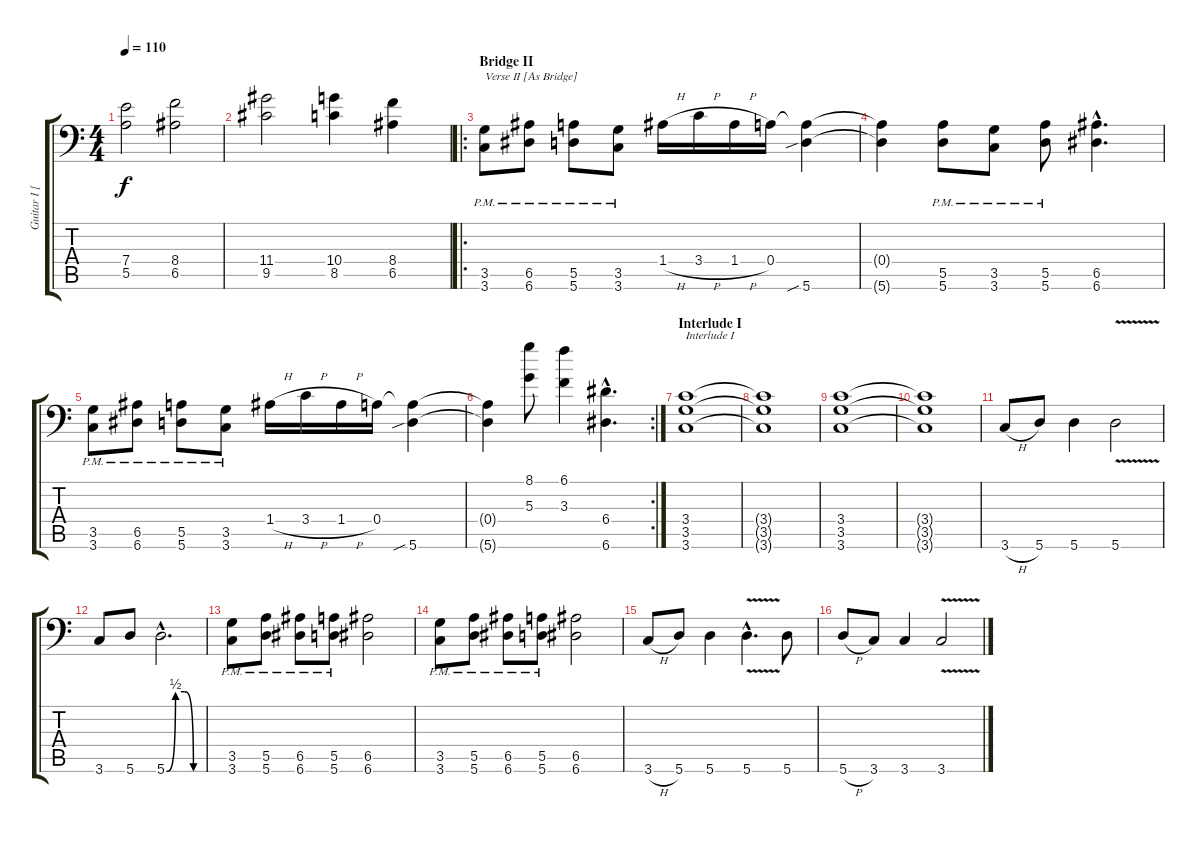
\track ("Guitar I [Karl Sanders]" "Guitar I [") {instrument distortionguitar}
\staff {score tabs}
\tuning (B3 Gb3 D3 A2 E2 A1) {hide}
\ts (4 4)
\tempo 110
\clef f4
\ks c
(7.4 5.5).2{dy f} (8.4 6.5).2 |
(11.4 9.5).2 (10.4 8.5).4 (8.4 6.5).4 |
\ro
\section ("" "Bridge II")
(3.5{pm} 3.6{pm}).8{txt "Verse II [As Bridge]"} (6.5{pm} 6.6{pm}).8 (5.5{pm} 5.6{pm}).8 (3.5{pm} 3.6{pm}).8 1.4{h}.16 3.4{h}.16 1.4{h}.16 0.4.16 (0.4{t} 5.6{sib}).4 |
(0.4{t} 5.6{t}).4 (5.5{pm} 5.6{pm}).8 (3.5{pm} 3.6{pm}).8 (5.5{pm} 5.6{pm}).8 (6.5{hac} 6.6{hac}).4{d} |
(3.5{pm} 3.6{pm}).8 (6.5{pm} 6.6{pm}).8 (5.5{pm} 5.6{pm}).8 (3.5{pm} 3.6{pm}).8 1.4{h}.16 3.4{h}.16 1.4{h}.16 0.4.16 (0.4{t} 5.6{sib}).4 |
\rc 2
(0.4{t} 5.6{t}).4 (8.1 5.3).8 (6.1 3.3).4 (6.4{hac} 6.6{hac}).4{d} |
\section ("" "Interlude I")
(3.4 3.5 3.6).1{txt "Interlude I"} |
(3.4{t} 3.5{t} 3.6{t}).1 |
(3.4 3.5 3.6).1 |
(3.4{t} 3.5{t} 3.6{t}).1 |
3.6{h}.8 5.6.8 5.6.4 5.6{v}.2 |
3.6.8 5.6.8 5.6{be (custom 0 0 15 2 30 2 45 0 60 0) hac}.2{d} |
(3.5{pm} 3.6{pm}).8 (5.5{pm} 5.6{pm}).8 (6.5{pm} 6.6{pm}).8 (5.5{pm} 5.6{pm}).8 (6.5 6.6).2 |
(3.5{pm} 3.6{pm}).8 (5.5{pm} 5.6{pm}).8 (6.5{pm} 6.6{pm}).8 (5.5{pm} 5.6{pm}).8 (6.5 6.6).2 |
3.6{h}.8 5.6.8 5.6.4 5.6{v hac}.4{d} 5.6.8 |
5.6{h}.8 3.6.8 3.6.4 3.6{v}.2
